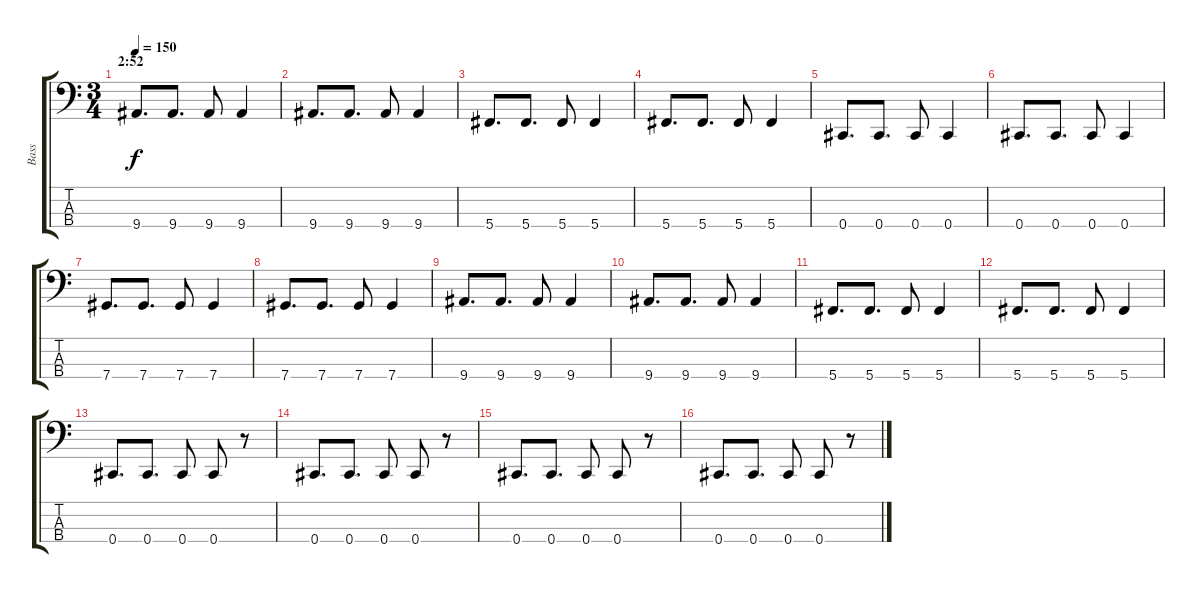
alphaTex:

\track ("Bass" "Bass") {instrument electricbassfinger}
\staff {score tabs}
\tuning (Gb2 Db2 Ab1 Db1) {hide}
\ts (3 4)
\section ("" "2:52")
\tempo 150
\clef f4
\ks c
9.4.8{d dy f} 9.4.8{d} 9.4.8 9.4.4 |
9.4.8{d} 9.4.8{d} 9.4.8 9.4.4 |
5.4.8{d} 5.4.8{d} 5.4.8 5.4.4 |
5.4.8{d} 5.4.8{d} 5.4.8 5.4.4 |
0.4.8{d} 0.4.8{d} 0.4.8 0.4.4 |
0.4.8{d} 0.4.8{d} 0.4.8 0.4.4 |
7.4.8{d} 7.4.8{d} 7.4.8 7.4.4 |
7.4.8{d} 7.4.8{d} 7.4.8 7.4.4 |
9.4.8{d} 9.4.8{d} 9.4.8 9.4.4 |
9.4.8{d} 9.4.8{d} 9.4.8 9.4.4 |
5.4.8{d} 5.4.8{d} 5.4.8 5.4.4 |
5.4.8{d} 5.4.8{d} 5.4.8 5.4.4 |
0.4.8{d} 0.4.8{d} 0.4.8 0.4.8 r.8 |
0.4.8{d} 0.4.8{d} 0.4.8 0.4.8 r.8 |
0.4.8{d} 0.4.8{d} 0.4.8 0.4.8 r.8 |
0.4.8{d} 0.4.8{d} 0.4.8 0.4.8 r.8
